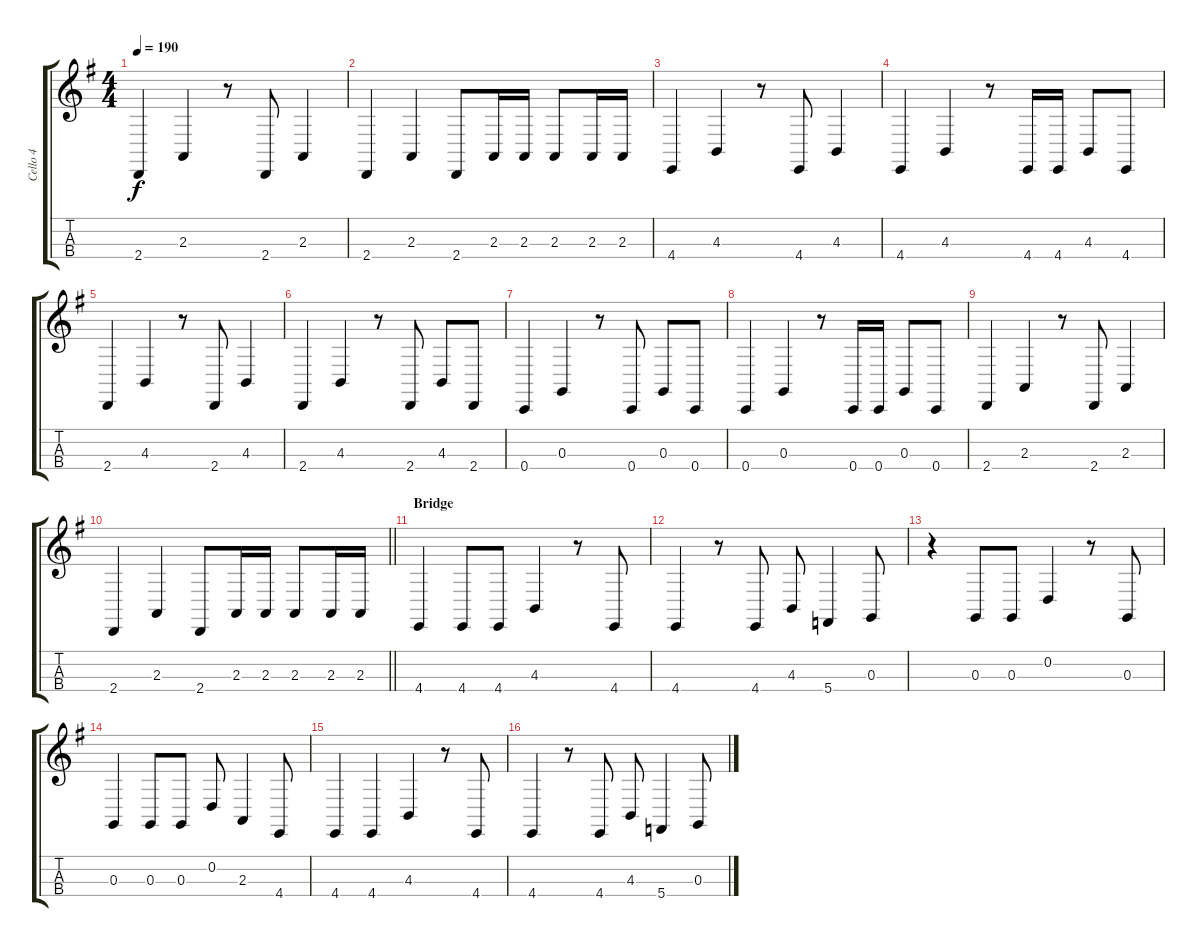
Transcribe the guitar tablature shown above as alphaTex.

\track ("Cello 4" "Cello 4") {instrument cello}
\staff {score tabs}
\tuning (A3 D3 G2 C2) {hide}
\ts (4 4)
\tempo 190
\clef g2
\ks g
2.4.4{dy f} 2.3.4 r.8 2.4.8 2.3.4 |
2.4.4 2.3.4 2.4.8 2.3.16 2.3.16 2.3.8 2.3.16 2.3.16 |
4.4.4 4.3.4 r.8 4.4.8 4.3.4 |
4.4.4 4.3.4 r.8 4.4.16 4.4.16 4.3.8 4.4.8 |
2.4.4 4.3.4 r.8 2.4.8 4.3.4 |
2.4.4 4.3.4 r.8 2.4.8 4.3.8 2.4.8 |
0.4.4 0.3.4 r.8 0.4.8 0.3.8 0.4.8 |
0.4.4 0.3.4 r.8 0.4.16 0.4.16 0.3.8 0.4.8 |
2.4.4 2.3.4 r.8 2.4.8 2.3.4 |
\barLineRight lightlight
2.4.4 2.3.4 2.4.8 2.3.16 2.3.16 2.3.8 2.3.16 2.3.16 |
\section ("" "Bridge")
4.4.4 4.4.8 4.4.8 4.3.4 r.8 4.4.8 |
4.4.4 r.8 4.4.8 4.3.8 5.4.4 0.3.8 |
r.4 0.3.8 0.3.8 0.2.4 r.8 0.3.8 |
0.3.4 0.3.8 0.3.8 0.2.8 2.3.4 4.4.8 |
4.4.4 4.4.4 4.3.4 r.8 4.4.8 |
4.4.4 r.8 4.4.8 4.3.8 5.4.4 0.3.8
